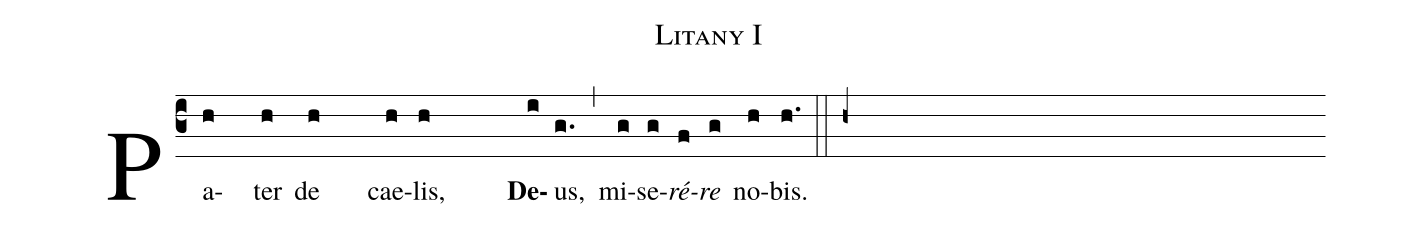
name:Litany I;
def-m1: \grealign;
%%
(c3) Pa([em1]h  )ter([em1]h ) de([em1]h   ) cae([em1]h)lis,([em1]h     ) <b>De</b>([em1]i)us,([em1]g.) (,)
mi([em1]g)se([em1]g)<i>ré</i>([em1]f)<i>re</i>([em1]g) no([em1]h)bis.([em1]h.) (:: h+)
